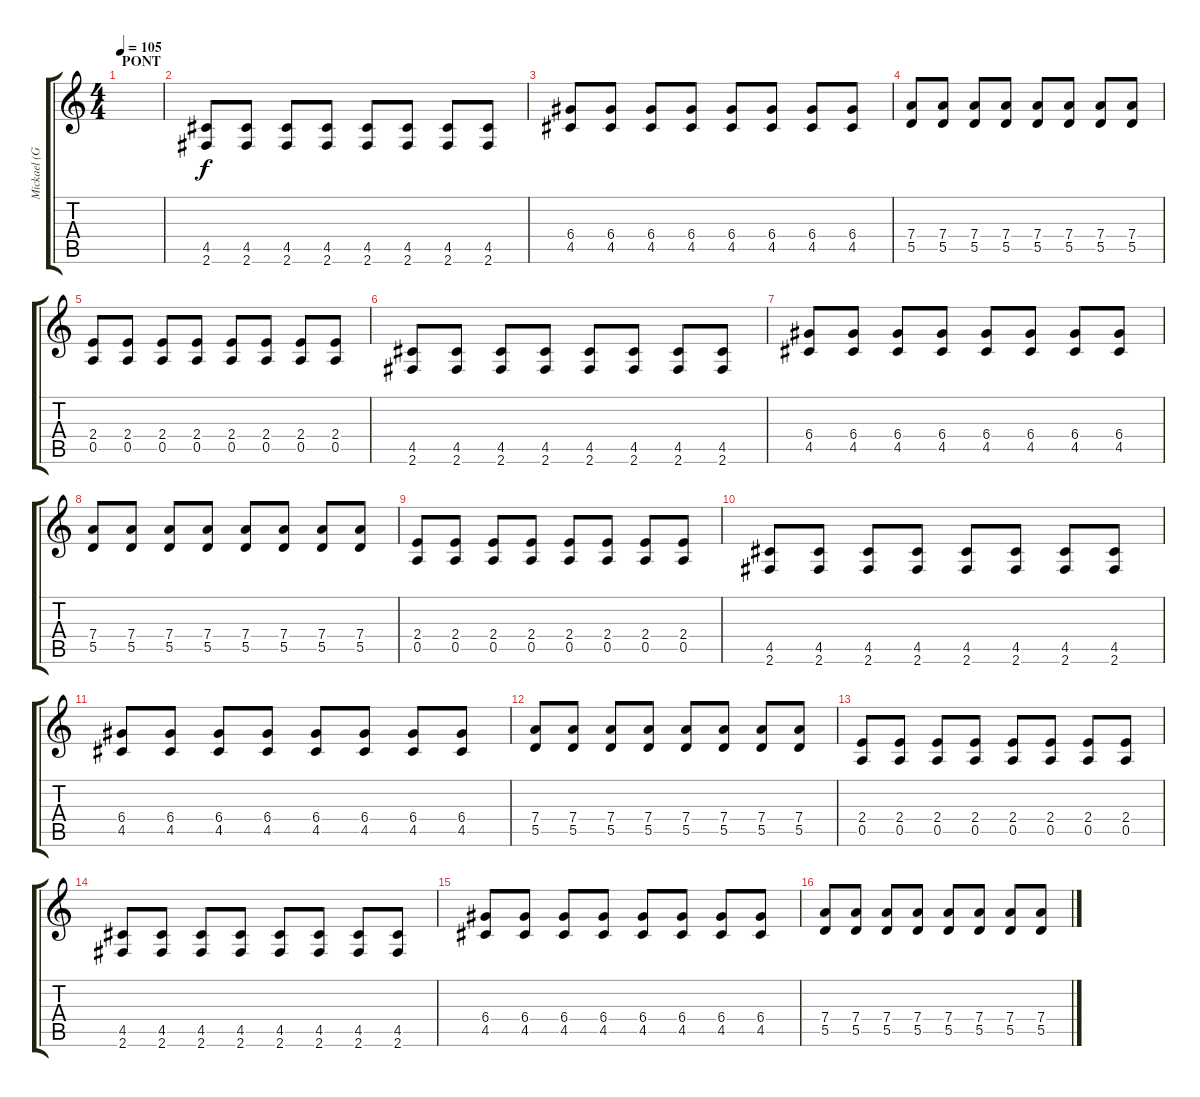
\track ("Mickael (Guitare_02)" "Mickael (G") {instrument distortionguitar}
\staff {score tabs}
\tuning (E4 B3 G3 D3 A2 E2) {hide}
\ts (4 4)
\section ("" "PONT")
\tempo 105
\clef g2
\ks c
|
(4.5 2.6).8 (4.5 2.6).8 (4.5 2.6).8 (4.5 2.6).8 (4.5 2.6).8 (4.5 2.6).8 (4.5 2.6).8 (4.5 2.6).8 |
(6.4 4.5).8 (6.4 4.5).8 (6.4 4.5).8 (6.4 4.5).8 (6.4 4.5).8 (6.4 4.5).8 (6.4 4.5).8 (6.4 4.5).8 |
(7.4 5.5).8 (7.4 5.5).8 (7.4 5.5).8 (7.4 5.5).8 (7.4 5.5).8 (7.4 5.5).8 (7.4 5.5).8 (7.4 5.5).8 |
(2.4 0.5).8 (2.4 0.5).8 (2.4 0.5).8 (2.4 0.5).8 (2.4 0.5).8 (2.4 0.5).8 (2.4 0.5).8 (2.4 0.5).8 |
(4.5 2.6).8 (4.5 2.6).8 (4.5 2.6).8 (4.5 2.6).8 (4.5 2.6).8 (4.5 2.6).8 (4.5 2.6).8 (4.5 2.6).8 |
(6.4 4.5).8 (6.4 4.5).8 (6.4 4.5).8 (6.4 4.5).8 (6.4 4.5).8 (6.4 4.5).8 (6.4 4.5).8 (6.4 4.5).8 |
(7.4 5.5).8 (7.4 5.5).8 (7.4 5.5).8 (7.4 5.5).8 (7.4 5.5).8 (7.4 5.5).8 (7.4 5.5).8 (7.4 5.5).8 |
(2.4 0.5).8 (2.4 0.5).8 (2.4 0.5).8 (2.4 0.5).8 (2.4 0.5).8 (2.4 0.5).8 (2.4 0.5).8 (2.4 0.5).8 |
(4.5 2.6).8 (4.5 2.6).8 (4.5 2.6).8 (4.5 2.6).8 (4.5 2.6).8 (4.5 2.6).8 (4.5 2.6).8 (4.5 2.6).8 |
(6.4 4.5).8 (6.4 4.5).8 (6.4 4.5).8 (6.4 4.5).8 (6.4 4.5).8 (6.4 4.5).8 (6.4 4.5).8 (6.4 4.5).8 |
(7.4 5.5).8 (7.4 5.5).8 (7.4 5.5).8 (7.4 5.5).8 (7.4 5.5).8 (7.4 5.5).8 (7.4 5.5).8 (7.4 5.5).8 |
(2.4 0.5).8 (2.4 0.5).8 (2.4 0.5).8 (2.4 0.5).8 (2.4 0.5).8 (2.4 0.5).8 (2.4 0.5).8 (2.4 0.5).8 |
(4.5 2.6).8 (4.5 2.6).8 (4.5 2.6).8 (4.5 2.6).8 (4.5 2.6).8 (4.5 2.6).8 (4.5 2.6).8 (4.5 2.6).8 |
(6.4 4.5).8 (6.4 4.5).8 (6.4 4.5).8 (6.4 4.5).8 (6.4 4.5).8 (6.4 4.5).8 (6.4 4.5).8 (6.4 4.5).8 |
(7.4 5.5).8 (7.4 5.5).8 (7.4 5.5).8 (7.4 5.5).8 (7.4 5.5).8 (7.4 5.5).8 (7.4 5.5).8 (7.4 5.5).8
